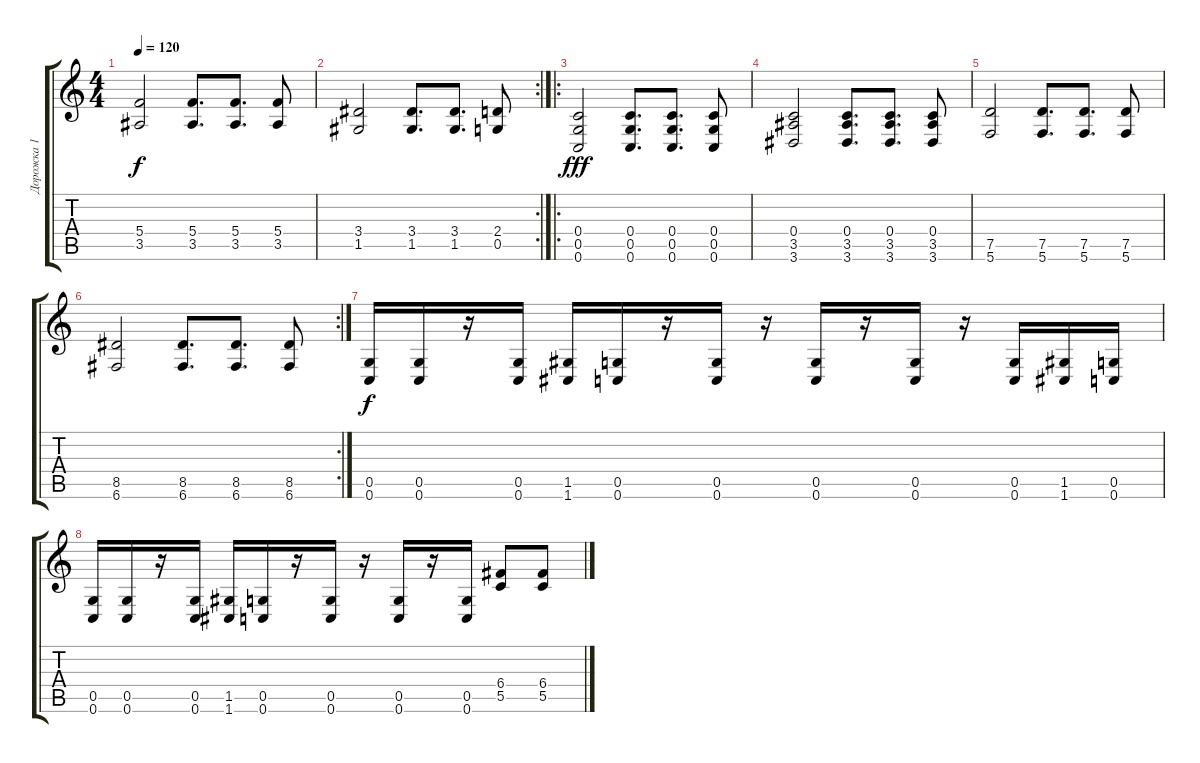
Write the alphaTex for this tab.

\track ("Дорожка 1" "Дорожка 1") {instrument distortionguitar}
\staff {score tabs}
\tuning (D4 A3 F3 C3 G2 C2) {hide}
\ts (4 4)
\tempo 120
\clef g2
\ks c
(5.4 3.5).2{dy f} (5.4 3.5).8{d} (5.4 3.5).8{d} (5.4 3.5).8 |
\rc 2
(3.4 1.5).2 (3.4 1.5).8{d} (3.4 1.5).8{d} (2.4 0.5).8 |
\ro
(0.4 0.5 0.6).2{dy fff} (0.4 0.5 0.6).8{d} (0.4 0.5 0.6).8{d} (0.4 0.5 0.6).8 |
(0.4 3.5 3.6).2 (0.4 3.5 3.6).8{d} (0.4 3.5 3.6).8{d} (0.4 3.5 3.6).8 |
(7.5 5.6).2 (7.5 5.6).8{d} (7.5 5.6).8{d} (7.5 5.6).8 |
\rc 2
(8.5 6.6).2 (8.5 6.6).8{d} (8.5 6.6).8{d} (8.5 6.6).8 |
(0.5 0.6).16{dy f} (0.5 0.6).16 r.16 (0.5 0.6).16 (1.5 1.6).16 (0.5 0.6).16 r.16 (0.5 0.6).16 r.16 (0.5 0.6).16 r.16 (0.5 0.6).16 r.16 (0.5 0.6).16 (1.5 1.6).16 (0.5 0.6).16 |
(0.5 0.6).16 (0.5 0.6).16 r.16 (0.5 0.6).16 (1.5 1.6).16 (0.5 0.6).16 r.16 (0.5 0.6).16 r.16 (0.5 0.6).16 r.16 (0.5 0.6).16 (6.4 5.5).8 (6.4 5.5).8
